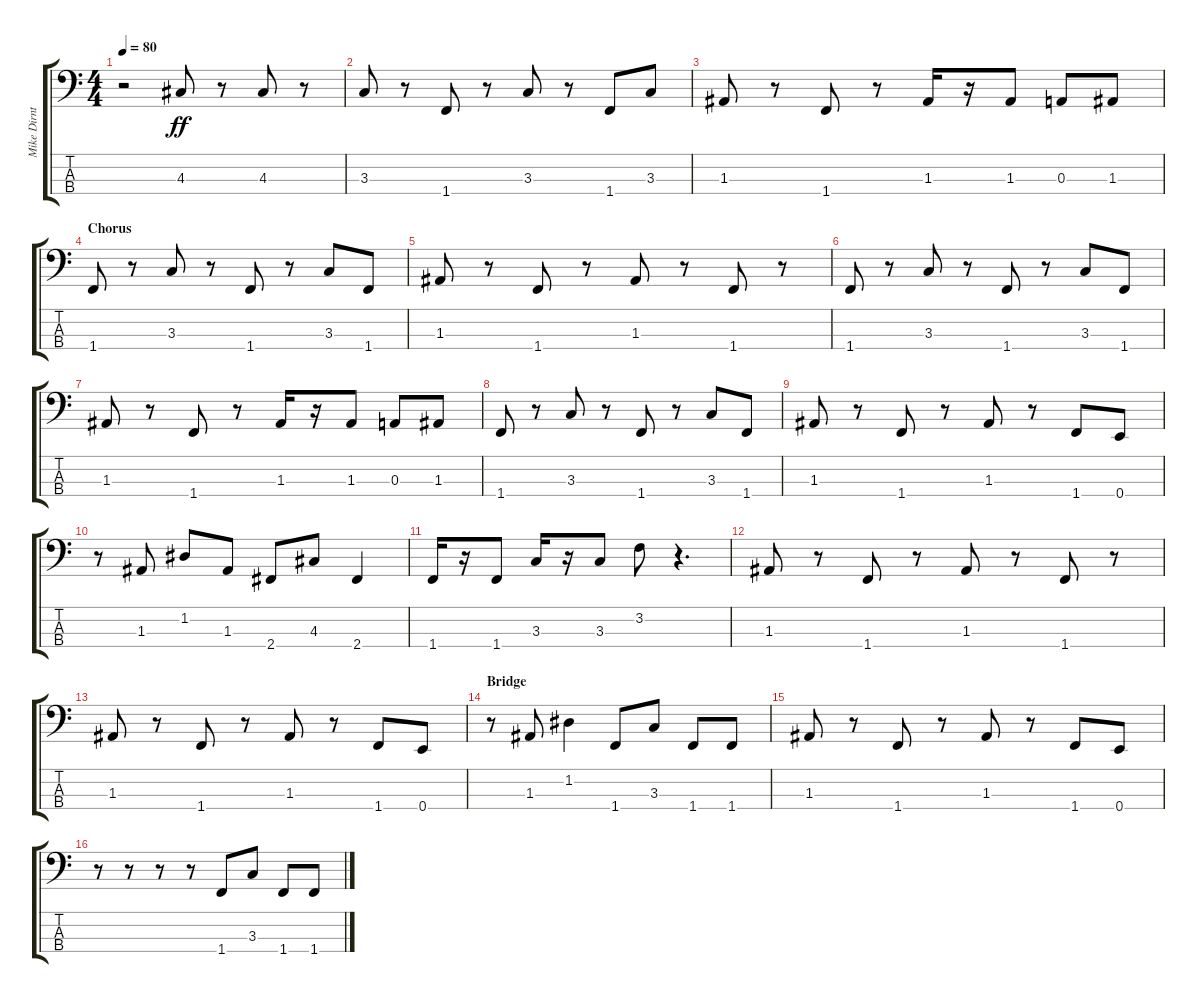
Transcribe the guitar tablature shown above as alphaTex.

\track ("Mike Dirnt (Bass)" "Mike Dirnt") {instrument electricbassfinger}
\staff {score tabs}
\tuning (G2 D2 A1 E1) {hide}
\ts (4 4)
\tempo 80
\clef f4
\ks c
r.2{dy ff} 4.3.8 r.8 4.3.8 r.8 |
3.3.8 r.8 1.4.8 r.8 3.3.8 r.8 1.4.8 3.3.8 |
1.3.8 r.8 1.4.8 r.8 1.3.16 r.16 1.3.8 0.3.8 1.3.8 |
\section ("" "Chorus")
1.4.8 r.8 3.3.8 r.8 1.4.8 r.8 3.3.8 1.4.8 |
1.3.8 r.8 1.4.8 r.8 1.3.8 r.8 1.4.8 r.8 |
1.4.8 r.8 3.3.8 r.8 1.4.8 r.8 3.3.8 1.4.8 |
1.3.8 r.8 1.4.8 r.8 1.3.16 r.16 1.3.8 0.3.8 1.3.8 |
1.4.8 r.8 3.3.8 r.8 1.4.8 r.8 3.3.8 1.4.8 |
1.3.8 r.8 1.4.8 r.8 1.3.8 r.8 1.4.8 0.4.8 |
r.8 1.3.8 1.2.8 1.3.8 2.4.8 4.3.8 2.4.4 |
1.4.16 r.16 1.4.8 3.3.16 r.16 3.3.8 3.2.8 r.4{d} |
1.3.8 r.8 1.4.8 r.8 1.3.8 r.8 1.4.8 r.8 |
1.3.8 r.8 1.4.8 r.8 1.3.8 r.8 1.4.8 0.4.8 |
\section ("" "Bridge")
r.8 1.3.8 1.2.4 1.4.8 3.3.8 1.4.8 1.4.8 |
1.3.8 r.8 1.4.8 r.8 1.3.8 r.8 1.4.8 0.4.8 |
r.8 r.8 r.8 r.8 1.4.8 3.3.8 1.4.8 1.4.8
